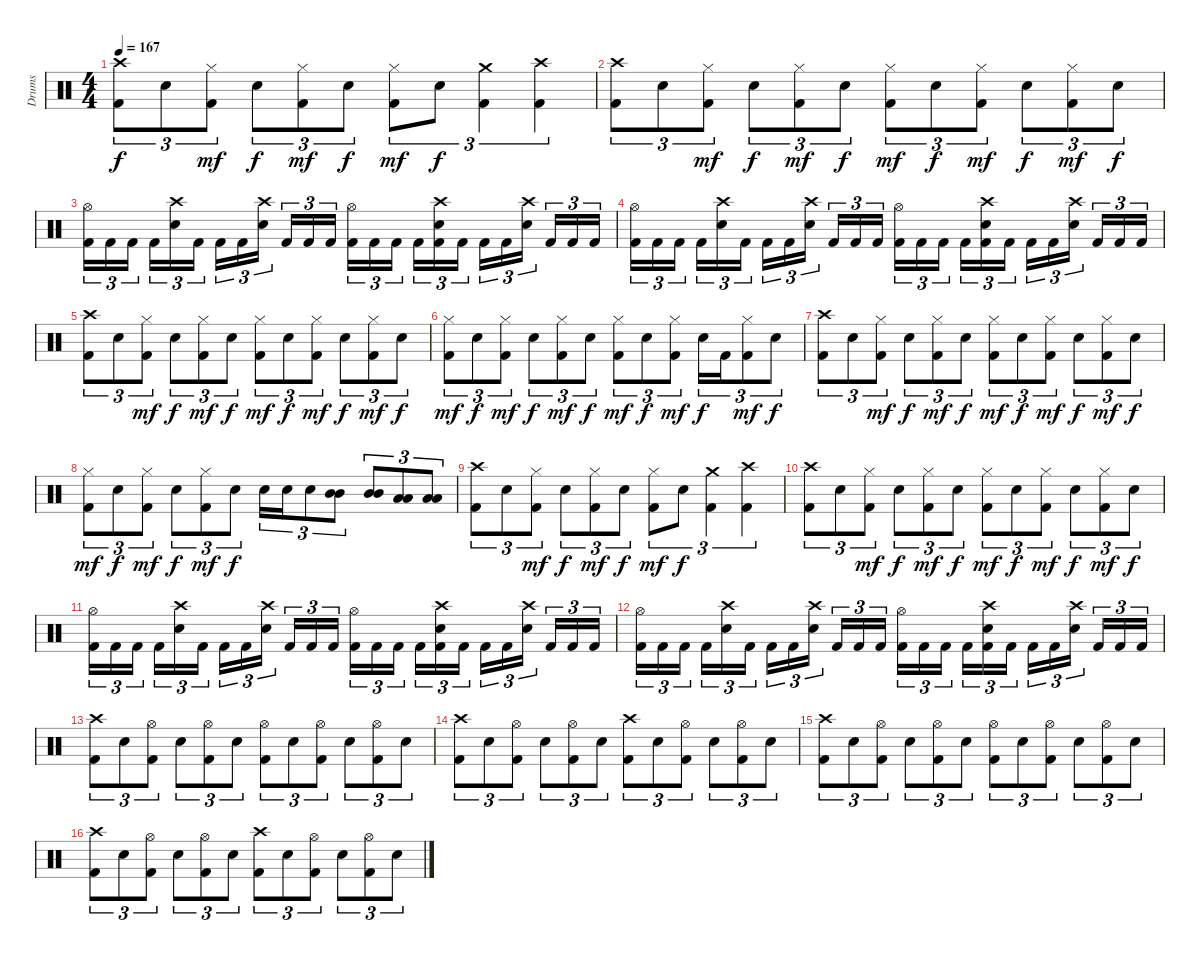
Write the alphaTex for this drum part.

\track ("Drums" "Drums") {instrument percussion}
\staff {score}
\articulation defaults
\ts (4 4)
\tempo 167
\clef neutral
\ks c
("Crash high (hit)" "Kick (hit) 2").8{tu (3 2) dy f} "Electric Snare (hit)".8{tu (3 2)} ("Hi-Hat (closed)" "Kick (hit) 2").8{tu (3 2) dy mf} "Electric Snare (hit)".8{tu (3 2) dy f} ("Hi-Hat (closed)" "Kick (hit) 2").8{tu (3 2) dy mf} "Electric Snare (hit)".8{tu (3 2) dy f} ("Hi-Hat (closed)" "Kick (hit) 2").8{tu (3 2) dy mf} "Electric Snare (hit)".8{tu (3 2) dy f} ("Crash medium (hit)" "Kick (hit) 2").4{tu (3 2)} ("Crash high (hit)" "Kick (hit) 2").4{tu (3 2)} |
("Crash high (hit)" "Kick (hit) 2").8{tu (3 2)} "Electric Snare (hit)".8{tu (3 2)} ("Hi-Hat (closed)" "Kick (hit) 2").8{tu (3 2) dy mf} "Electric Snare (hit)".8{tu (3 2) dy f} ("Hi-Hat (closed)" "Kick (hit) 2").8{tu (3 2) dy mf} "Electric Snare (hit)".8{tu (3 2) dy f} ("Hi-Hat (closed)" "Kick (hit) 2").8{tu (3 2) dy mf} "Electric Snare (hit)".8{tu (3 2) dy f} ("Hi-Hat (closed)" "Kick (hit) 2").8{tu (3 2) dy mf} "Electric Snare (hit)".8{tu (3 2) dy f} ("Hi-Hat (closed)" "Kick (hit) 2").8{tu (3 2) dy mf} "Electric Snare (hit)".8{tu (3 2) dy f} |
("Hi-Hat (open)" "Kick (hit) 2").16{tu (3 2)} "Kick (hit) 2".16{tu (3 2)} "Kick (hit) 2".16{tu (3 2)} "Kick (hit) 2".16{tu (3 2)} ("Crash high (hit)" "Electric Snare (hit)").16{tu (3 2)} "Kick (hit) 2".16{tu (3 2)} "Kick (hit) 2".16{tu (3 2)} "Kick (hit) 2".16{tu (3 2)} ("Crash high (hit)" "Electric Snare (hit)").16{tu (3 2)} "Kick (hit) 2".16{tu (3 2)} "Kick (hit) 2".16{tu (3 2)} "Kick (hit) 2".16{tu (3 2)} ("Hi-Hat (open)" "Kick (hit) 2").16{tu (3 2)} "Kick (hit) 2".16{tu (3 2)} "Kick (hit) 2".16{tu (3 2)} "Kick (hit) 2".16{tu (3 2)} ("Crash high (hit)" "Electric Snare (hit)" "Kick (hit) 2").16{tu (3 2)} "Kick (hit) 2".16{tu (3 2)} "Kick (hit) 2".16{tu (3 2)} "Kick (hit) 2".16{tu (3 2)} ("Crash high (hit)" "Electric Snare (hit)").16{tu (3 2)} "Kick (hit) 2".16{tu (3 2)} "Kick (hit) 2".16{tu (3 2)} "Kick (hit) 2".16{tu (3 2)} |
("Hi-Hat (open)" "Kick (hit) 2").16{tu (3 2)} "Kick (hit) 2".16{tu (3 2)} "Kick (hit) 2".16{tu (3 2)} "Kick (hit) 2".16{tu (3 2)} ("Crash high (hit)" "Electric Snare (hit)").16{tu (3 2)} "Kick (hit) 2".16{tu (3 2)} "Kick (hit) 2".16{tu (3 2)} "Kick (hit) 2".16{tu (3 2)} ("Crash high (hit)" "Electric Snare (hit)").16{tu (3 2)} "Kick (hit) 2".16{tu (3 2)} "Kick (hit) 2".16{tu (3 2)} "Kick (hit) 2".16{tu (3 2)} ("Hi-Hat (open)" "Kick (hit) 2").16{tu (3 2)} "Kick (hit) 2".16{tu (3 2)} "Kick (hit) 2".16{tu (3 2)} "Kick (hit) 2".16{tu (3 2)} ("Crash high (hit)" "Electric Snare (hit)" "Kick (hit) 2").16{tu (3 2)} "Kick (hit) 2".16{tu (3 2)} "Kick (hit) 2".16{tu (3 2)} "Kick (hit) 2".16{tu (3 2)} ("Crash high (hit)" "Electric Snare (hit)").16{tu (3 2)} "Kick (hit) 2".16{tu (3 2)} "Kick (hit) 2".16{tu (3 2)} "Kick (hit) 2".16{tu (3 2)} |
("Crash high (hit)" "Kick (hit) 2").8{tu (3 2)} "Electric Snare (hit)".8{tu (3 2)} ("Hi-Hat (closed)" "Kick (hit) 2").8{tu (3 2) dy mf} "Electric Snare (hit)".8{tu (3 2) dy f} ("Hi-Hat (closed)" "Kick (hit) 2").8{tu (3 2) dy mf} "Electric Snare (hit)".8{tu (3 2) dy f} ("Hi-Hat (closed)" "Kick (hit) 2").8{tu (3 2) dy mf} "Electric Snare (hit)".8{tu (3 2) dy f} ("Hi-Hat (closed)" "Kick (hit) 2").8{tu (3 2) dy mf} "Electric Snare (hit)".8{tu (3 2) dy f} ("Hi-Hat (closed)" "Kick (hit) 2").8{tu (3 2) dy mf} "Electric Snare (hit)".8{tu (3 2) dy f} |
("Hi-Hat (closed)" "Kick (hit) 2").8{tu (3 2) dy mf} "Electric Snare (hit)".8{tu (3 2) dy f} ("Hi-Hat (closed)" "Kick (hit) 2").8{tu (3 2) dy mf} "Electric Snare (hit)".8{tu (3 2) dy f} ("Hi-Hat (closed)" "Kick (hit) 2").8{tu (3 2) dy mf} "Electric Snare (hit)".8{tu (3 2) dy f} ("Hi-Hat (closed)" "Kick (hit) 2").8{tu (3 2) dy mf} "Electric Snare (hit)".8{tu (3 2) dy f} ("Hi-Hat (closed)" "Kick (hit) 2").8{tu (3 2) dy mf} "Electric Snare (hit)".16{tu (3 2) dy f} "Kick (hit) 2".16{tu (3 2)} ("Hi-Hat (closed)" "Kick (hit) 2").8{tu (3 2) dy mf} "Electric Snare (hit)".8{tu (3 2) dy f} |
("Crash high (hit)" "Kick (hit) 2").8{tu (3 2)} "Electric Snare (hit)".8{tu (3 2)} ("Hi-Hat (closed)" "Kick (hit) 2").8{tu (3 2) dy mf} "Electric Snare (hit)".8{tu (3 2) dy f} ("Hi-Hat (closed)" "Kick (hit) 2").8{tu (3 2) dy mf} "Electric Snare (hit)".8{tu (3 2) dy f} ("Hi-Hat (closed)" "Kick (hit) 2").8{tu (3 2) dy mf} "Electric Snare (hit)".8{tu (3 2) dy f} ("Hi-Hat (closed)" "Kick (hit) 2").8{tu (3 2) dy mf} "Electric Snare (hit)".8{tu (3 2) dy f} ("Hi-Hat (closed)" "Kick (hit) 2").8{tu (3 2) dy mf} "Electric Snare (hit)".8{tu (3 2) dy f} |
("Hi-Hat (closed)" "Kick (hit) 2").8{tu (3 2) dy mf} "Electric Snare (hit)".8{tu (3 2) dy f} ("Hi-Hat (closed)" "Kick (hit) 2").8{tu (3 2) dy mf} "Electric Snare (hit)".8{tu (3 2) dy f} ("Hi-Hat (closed)" "Kick (hit) 2").8{tu (3 2) dy mf} "Electric Snare (hit)".8{tu (3 2) dy f} "Electric Snare (hit)".16{tu (3 2)} "Electric Snare (hit)".16{tu (3 2)} "Electric Snare (hit)".8{tu (3 2)} ("Mid Tom (hit)" "Mid Tom (hit)").8{tu (3 2)} ("Mid Tom (hit)" "Mid Tom (hit)").8{tu (3 2)} ("Low Tom (hit)" "Low Tom (hit)").8{tu (3 2)} ("Low Tom (hit)" "Low Tom (hit)").8{tu (3 2)} |
("Crash high (hit)" "Kick (hit) 2").8{tu (3 2)} "Electric Snare (hit)".8{tu (3 2)} ("Hi-Hat (closed)" "Kick (hit) 2").8{tu (3 2) dy mf} "Electric Snare (hit)".8{tu (3 2) dy f} ("Hi-Hat (closed)" "Kick (hit) 2").8{tu (3 2) dy mf} "Electric Snare (hit)".8{tu (3 2) dy f} ("Hi-Hat (closed)" "Kick (hit) 2").8{tu (3 2) dy mf} "Electric Snare (hit)".8{tu (3 2) dy f} ("Crash medium (hit)" "Kick (hit) 2").4{tu (3 2)} ("Crash high (hit)" "Kick (hit) 2").4{tu (3 2)} |
("Crash high (hit)" "Kick (hit) 2").8{tu (3 2)} "Electric Snare (hit)".8{tu (3 2)} ("Hi-Hat (closed)" "Kick (hit) 2").8{tu (3 2) dy mf} "Electric Snare (hit)".8{tu (3 2) dy f} ("Hi-Hat (closed)" "Kick (hit) 2").8{tu (3 2) dy mf} "Electric Snare (hit)".8{tu (3 2) dy f} ("Hi-Hat (closed)" "Kick (hit) 2").8{tu (3 2) dy mf} "Electric Snare (hit)".8{tu (3 2) dy f} ("Hi-Hat (closed)" "Kick (hit) 2").8{tu (3 2) dy mf} "Electric Snare (hit)".8{tu (3 2) dy f} ("Hi-Hat (closed)" "Kick (hit) 2").8{tu (3 2) dy mf} "Electric Snare (hit)".8{tu (3 2) dy f} |
("Hi-Hat (open)" "Kick (hit) 2").16{tu (3 2)} "Kick (hit) 2".16{tu (3 2)} "Kick (hit) 2".16{tu (3 2)} "Kick (hit) 2".16{tu (3 2)} ("Crash high (hit)" "Electric Snare (hit)").16{tu (3 2)} "Kick (hit) 2".16{tu (3 2)} "Kick (hit) 2".16{tu (3 2)} "Kick (hit) 2".16{tu (3 2)} ("Crash high (hit)" "Electric Snare (hit)").16{tu (3 2)} "Kick (hit) 2".16{tu (3 2)} "Kick (hit) 2".16{tu (3 2)} "Kick (hit) 2".16{tu (3 2)} ("Hi-Hat (open)" "Kick (hit) 2").16{tu (3 2)} "Kick (hit) 2".16{tu (3 2)} "Kick (hit) 2".16{tu (3 2)} "Kick (hit) 2".16{tu (3 2)} ("Crash high (hit)" "Electric Snare (hit)" "Kick (hit) 2").16{tu (3 2)} "Kick (hit) 2".16{tu (3 2)} "Kick (hit) 2".16{tu (3 2)} "Kick (hit) 2".16{tu (3 2)} ("Crash high (hit)" "Electric Snare (hit)").16{tu (3 2)} "Kick (hit) 2".16{tu (3 2)} "Kick (hit) 2".16{tu (3 2)} "Kick (hit) 2".16{tu (3 2)} |
("Hi-Hat (open)" "Kick (hit) 2").16{tu (3 2)} "Kick (hit) 2".16{tu (3 2)} "Kick (hit) 2".16{tu (3 2)} "Kick (hit) 2".16{tu (3 2)} ("Crash high (hit)" "Electric Snare (hit)").16{tu (3 2)} "Kick (hit) 2".16{tu (3 2)} "Kick (hit) 2".16{tu (3 2)} "Kick (hit) 2".16{tu (3 2)} ("Crash high (hit)" "Electric Snare (hit)").16{tu (3 2)} "Kick (hit) 2".16{tu (3 2)} "Kick (hit) 2".16{tu (3 2)} "Kick (hit) 2".16{tu (3 2)} ("Hi-Hat (open)" "Kick (hit) 2").16{tu (3 2)} "Kick (hit) 2".16{tu (3 2)} "Kick (hit) 2".16{tu (3 2)} "Kick (hit) 2".16{tu (3 2)} ("Crash high (hit)" "Electric Snare (hit)" "Kick (hit) 2").16{tu (3 2)} "Kick (hit) 2".16{tu (3 2)} "Kick (hit) 2".16{tu (3 2)} "Kick (hit) 2".16{tu (3 2)} ("Crash high (hit)" "Electric Snare (hit)").16{tu (3 2)} "Kick (hit) 2".16{tu (3 2)} "Kick (hit) 2".16{tu (3 2)} "Kick (hit) 2".16{tu (3 2)} |
("Crash high (hit)" "Kick (hit) 2").8{tu (3 2)} "Electric Snare (hit)".8{tu (3 2)} ("Hi-Hat (open)" "Kick (hit) 2").8{tu (3 2)} "Electric Snare (hit)".8{tu (3 2)} ("Hi-Hat (open)" "Kick (hit) 2").8{tu (3 2)} "Electric Snare (hit)".8{tu (3 2)} ("Hi-Hat (open)" "Kick (hit) 2").8{tu (3 2)} "Electric Snare (hit)".8{tu (3 2)} ("Hi-Hat (open)" "Kick (hit) 2").8{tu (3 2)} "Electric Snare (hit)".8{tu (3 2)} ("Hi-Hat (open)" "Kick (hit) 2").8{tu (3 2)} "Electric Snare (hit)".8{tu (3 2)} |
("Crash high (hit)" "Kick (hit) 2").8{tu (3 2)} "Electric Snare (hit)".8{tu (3 2)} ("Hi-Hat (open)" "Kick (hit) 2").8{tu (3 2)} "Electric Snare (hit)".8{tu (3 2)} ("Hi-Hat (open)" "Kick (hit) 2").8{tu (3 2)} "Electric Snare (hit)".8{tu (3 2)} ("Crash high (hit)" "Kick (hit) 2").8{tu (3 2)} "Electric Snare (hit)".8{tu (3 2)} ("Hi-Hat (open)" "Kick (hit) 2").8{tu (3 2)} "Electric Snare (hit)".8{tu (3 2)} ("Hi-Hat (open)" "Kick (hit) 2").8{tu (3 2)} "Electric Snare (hit)".8{tu (3 2)} |
("Crash high (hit)" "Kick (hit) 2").8{tu (3 2)} "Electric Snare (hit)".8{tu (3 2)} ("Hi-Hat (open)" "Kick (hit) 2").8{tu (3 2)} "Electric Snare (hit)".8{tu (3 2)} ("Hi-Hat (open)" "Kick (hit) 2").8{tu (3 2)} "Electric Snare (hit)".8{tu (3 2)} ("Hi-Hat (open)" "Kick (hit) 2").8{tu (3 2)} "Electric Snare (hit)".8{tu (3 2)} ("Hi-Hat (open)" "Kick (hit) 2").8{tu (3 2)} "Electric Snare (hit)".8{tu (3 2)} ("Hi-Hat (open)" "Kick (hit) 2").8{tu (3 2)} "Electric Snare (hit)".8{tu (3 2)} |
("Crash high (hit)" "Kick (hit) 2").8{tu (3 2)} "Electric Snare (hit)".8{tu (3 2)} ("Hi-Hat (open)" "Kick (hit) 2").8{tu (3 2)} "Electric Snare (hit)".8{tu (3 2)} ("Hi-Hat (open)" "Kick (hit) 2").8{tu (3 2)} "Electric Snare (hit)".8{tu (3 2)} ("Crash high (hit)" "Kick (hit) 2").8{tu (3 2)} "Electric Snare (hit)".8{tu (3 2)} ("Hi-Hat (open)" "Kick (hit) 2").8{tu (3 2)} "Electric Snare (hit)".8{tu (3 2)} ("Hi-Hat (open)" "Kick (hit) 2").8{tu (3 2)} "Electric Snare (hit)".8{tu (3 2)}
